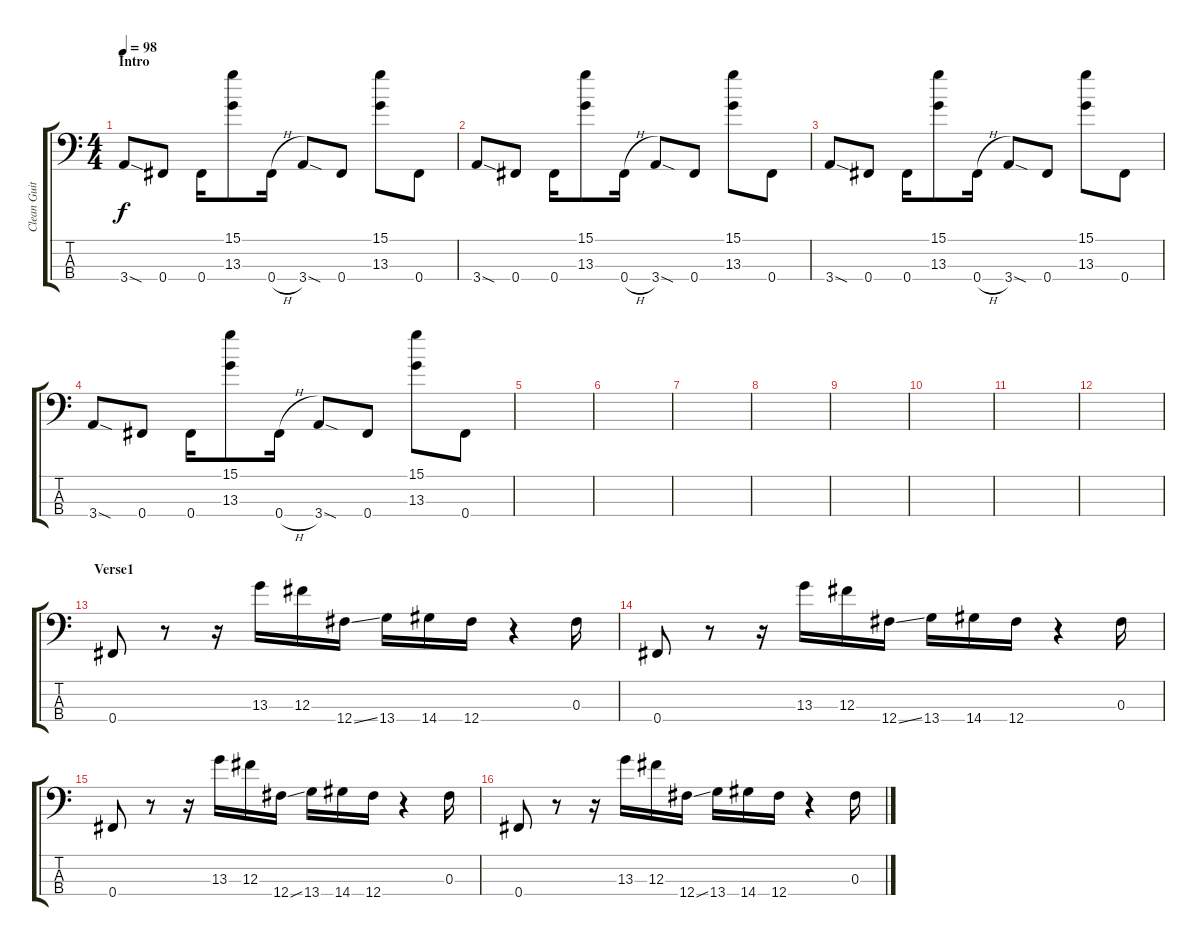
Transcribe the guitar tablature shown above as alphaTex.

\track ("Clean Guitar" "Clean Guit") {instrument electricguitarclean}
\staff {score tabs}
\tuning (E3 B2 Gb2 Gb1) {hide}
\ts (4 4)
\section ("" "Intro")
\tempo 98
\clef f4
\ks c
3.4{sod}.8{dy f instrument electricguitarclean} 0.4.8 0.4.16 (15.1 13.3).8 0.4{h}.16 3.4{sod}.8 0.4.8 (15.1 13.3).8 0.4.8 |
3.4{sod}.8 0.4.8 0.4.16 (15.1 13.3).8 0.4{h}.16 3.4{sod}.8 0.4.8 (15.1 13.3).8 0.4.8 |
3.4{sod}.8 0.4.8 0.4.16 (15.1 13.3).8 0.4{h}.16 3.4{sod}.8 0.4.8 (15.1 13.3).8 0.4.8 |
3.4{sod}.8 0.4.8 0.4.16 (15.1 13.3).8 0.4{h}.16 3.4{sod}.8 0.4.8 (15.1 13.3).8 0.4.8 |
|
|
|
|
|
|
|
|
\section ("" "Verse1")
0.4.8 r.8 r.16 13.3.16 12.3.16 12.4{ss}.16 13.4.16 14.4.16 12.4.16 r.4 0.3.16 |
0.4.8 r.8 r.16 13.3.16 12.3.16 12.4{ss}.16 13.4.16 14.4.16 12.4.16 r.4 0.3.16 |
0.4.8 r.8 r.16 13.3.16 12.3.16 12.4{ss}.16 13.4.16 14.4.16 12.4.16 r.4 0.3.16 |
0.4.8 r.8 r.16 13.3.16 12.3.16 12.4{ss}.16 13.4.16 14.4.16 12.4.16 r.4 0.3.16
